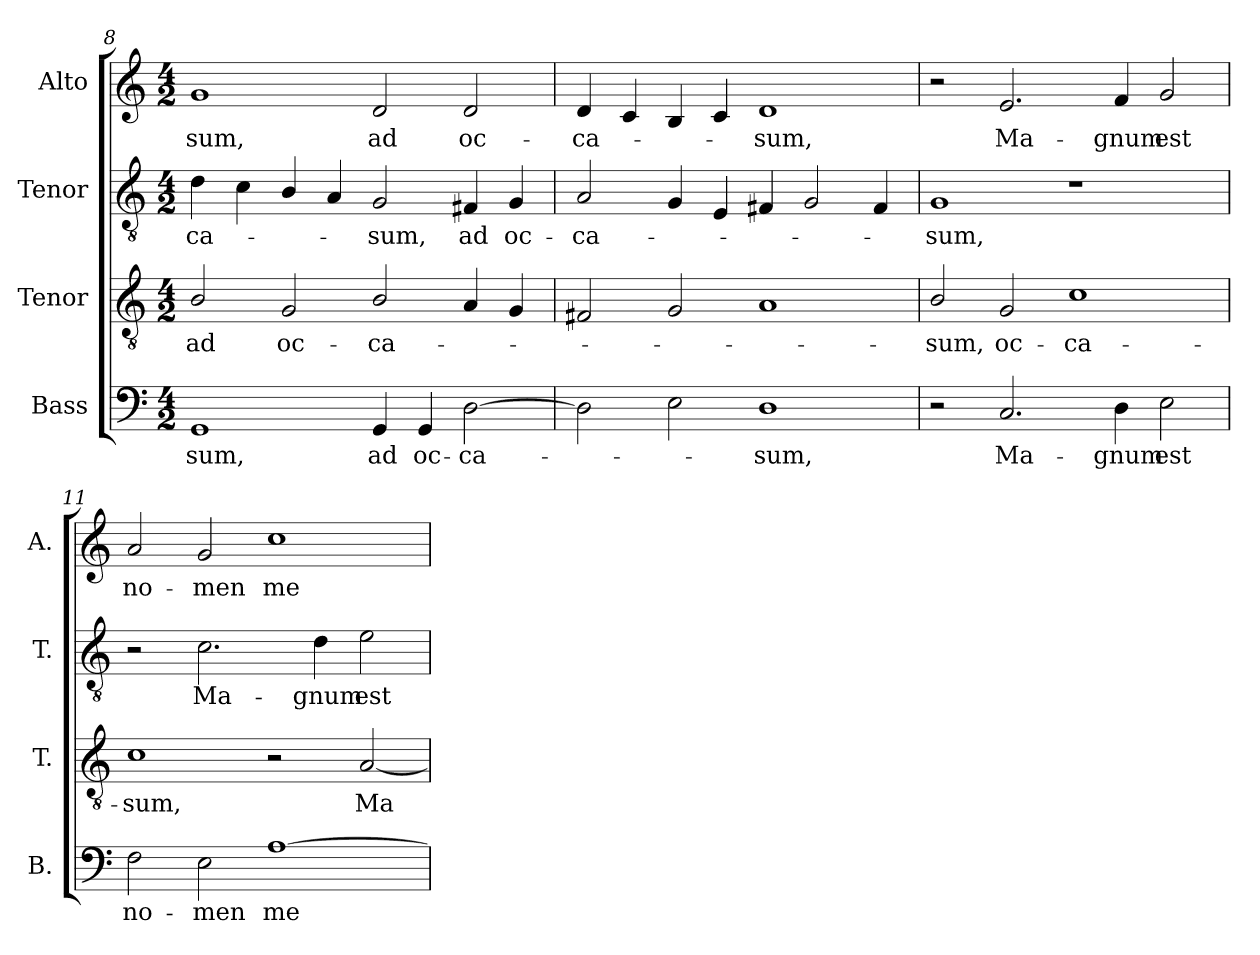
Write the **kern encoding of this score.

**kern	**text	**kern	**text	**kern	**text	**kern	**text
*part4	*part4	*part3	*part3	*part2	*part2	*part1	*part1
*staff4	*staff4	*staff3	*staff3	*staff2	*staff2	*staff1	*staff1
*I"Bass	*	*I"Tenor	*	*I"Tenor	*	*I"Alto	*
*I'B.	*	*I'T.	*	*I'T.	*	*I'A.	*
*clefF4	*	*clefGv2	*	*clefGv2	*	*clefG2	*
*	*	*ITrd7c12	*	*ITrd7c12	*	*	*
*k[]	*	*k[]	*	*k[]	*	*k[]	*
*C:	*	*C:	*	*C:	*	*C:	*
*M4/2	*	*M4/2	*	*M4/2	*	*M4/2	*
=8	=8	=8	=8	=8	=8	=8	=8
!	!LO:LY:b:color=#000000	!	!	!	!	!	!
!	!	!	!LO:LY:b:color=#000000	!	!	!	!
!	!	!	!	!	!LO:LY:b:color=#000000	!	!
!	!	!	!	!	!	!	!LO:LY:b:color=#000000
1GGi	-sum,	2BBi/	ad	4Di\	-ca-	1gi	-sum,
.	.	.	.	4Ci\	.	.	.
!	!	!	!LO:LY:b:color=#000000	!	!	!	!
.	.	2GGi/	oc-	4BBi/	.	.	.
.	.	.	.	4AAi/	.	.	.
!	!LO:LY:b:color=#000000	!	!	!	!	!	!
!	!	!	!LO:LY:b:color=#000000	!	!	!	!
!	!	!	!	!	!LO:LY:b:color=#000000	!	!
!	!	!	!	!	!	!	!LO:LY:b:color=#000000
4GGi/	ad	2BBi/	-ca-	2GGi/	-sum,	2di/	ad
!	!LO:LY:b:color=#000000	!	!	!	!	!	!
4GGi/	oc-	.	.	.	.	.	.
!	!LO:LY:b:color=#000000	!	!	!	!	!	!
!	!	!	!	!	!LO:LY:b:color=#000000	!	!
!	!	!	!	!	!	!	!LO:LY:b:color=#000000
[2Di\	-ca-	4AAi/	.	4FF#Xi/	ad	2di/	oc-
!	!	!	!	!	!LO:LY:b:color=#000000	!	!
.	.	4GGi/	.	4GGi/	oc-	.	.
=9	=9	=9	=9	=9	=9	=9	=9
!	!	!	!	!	!LO:LY:b:color=#000000	!	!
!	!	!	!	!	!	!	!LO:LY:b:color=#000000
2Di\]	.	2FF#Xi/	.	2AAi/	-ca-	4di/	-ca-
.	.	.	.	.	.	4ci/	.
2Ei\	.	2GGi/	.	4GGi/	.	4Bi/	.
.	.	.	.	4EEi/	.	4ci/	.
!	!LO:LY:b:color=#000000	!	!	!	!	!	!
!	!	!	!	!	!	!	!LO:LY:b:color=#000000
1Di	-sum,	1AAi	.	4FF#Xi/	.	1di	-sum,
.	.	.	.	2GGi/	.	.	.
.	.	.	.	4FF#i/	.	.	.
!!LO:LB:g=z
=10	=10	=10	=10	=10	=10	=10	=10
!	!	!	!LO:LY:b:color=#000000	!	!	!	!
!	!	!	!	!	!LO:LY:b:color=#000000	!	!
2r	.	2BBi/	-sum,	1GGi	-sum,	2r	.
!	!LO:LY:b:color=#000000	!	!	!	!	!	!
!	!	!	!LO:LY:b:color=#000000	!	!	!	!
!	!	!	!	!	!	!	!LO:LY:b:color=#000000
2.Ci/	Ma-	2GGi/	oc-	.	.	2.ei/	Ma-
!	!	!	!LO:LY:b:color=#000000	!	!	!	!
.	.	1Ci	-ca-	1r	.	.	.
!	!LO:LY:b:color=#000000	!	!	!	!	!	!
!	!	!	!	!	!	!	!LO:LY:b:color=#000000
4Di\	-gnum	.	.	.	.	4fi/	-gnum
!	!LO:LY:b:color=#000000	!	!	!	!	!	!
!	!	!	!	!	!	!	!LO:LY:b:color=#000000
2Ei\	est	.	.	.	.	2gi/	est
=11	=11	=11	=11	=11	=11	=11	=11
!	!LO:LY:b:color=#000000	!	!	!	!	!	!
!	!	!	!LO:LY:b:color=#000000	!	!	!	!
!	!	!	!	!	!	!	!LO:LY:b:color=#000000
2Fi\	no-	1Ci	-sum,	2r	.	2ai/	no-
!	!LO:LY:b:color=#000000	!	!	!	!	!	!
!	!	!	!	!	!LO:LY:b:color=#000000	!	!
!	!	!	!	!	!	!	!LO:LY:b:color=#000000
2Ei\	-men	.	.	2.Ci\	Ma-	2gi/	-men
!	!LO:LY:b:color=#000000	!	!	!	!	!	!
!	!	!	!	!	!	!	!LO:LY:b:color=#000000
[1Ai	me-	2r	.	.	.	1cci	me-
!	!	!	!	!	!LO:LY:b:color=#000000	!	!
.	.	.	.	4Di\	-gnum	.	.
!	!	!	!LO:LY:b:color=#000000	!	!	!	!
!	!	!	!	!	!LO:LY:b:color=#000000	!	!
.	.	[2AAi/	Ma-	2Ei\	est	.	.
=	=	=	=	=	=	=	=
*-	*-	*-	*-	*-	*-	*-	*-
